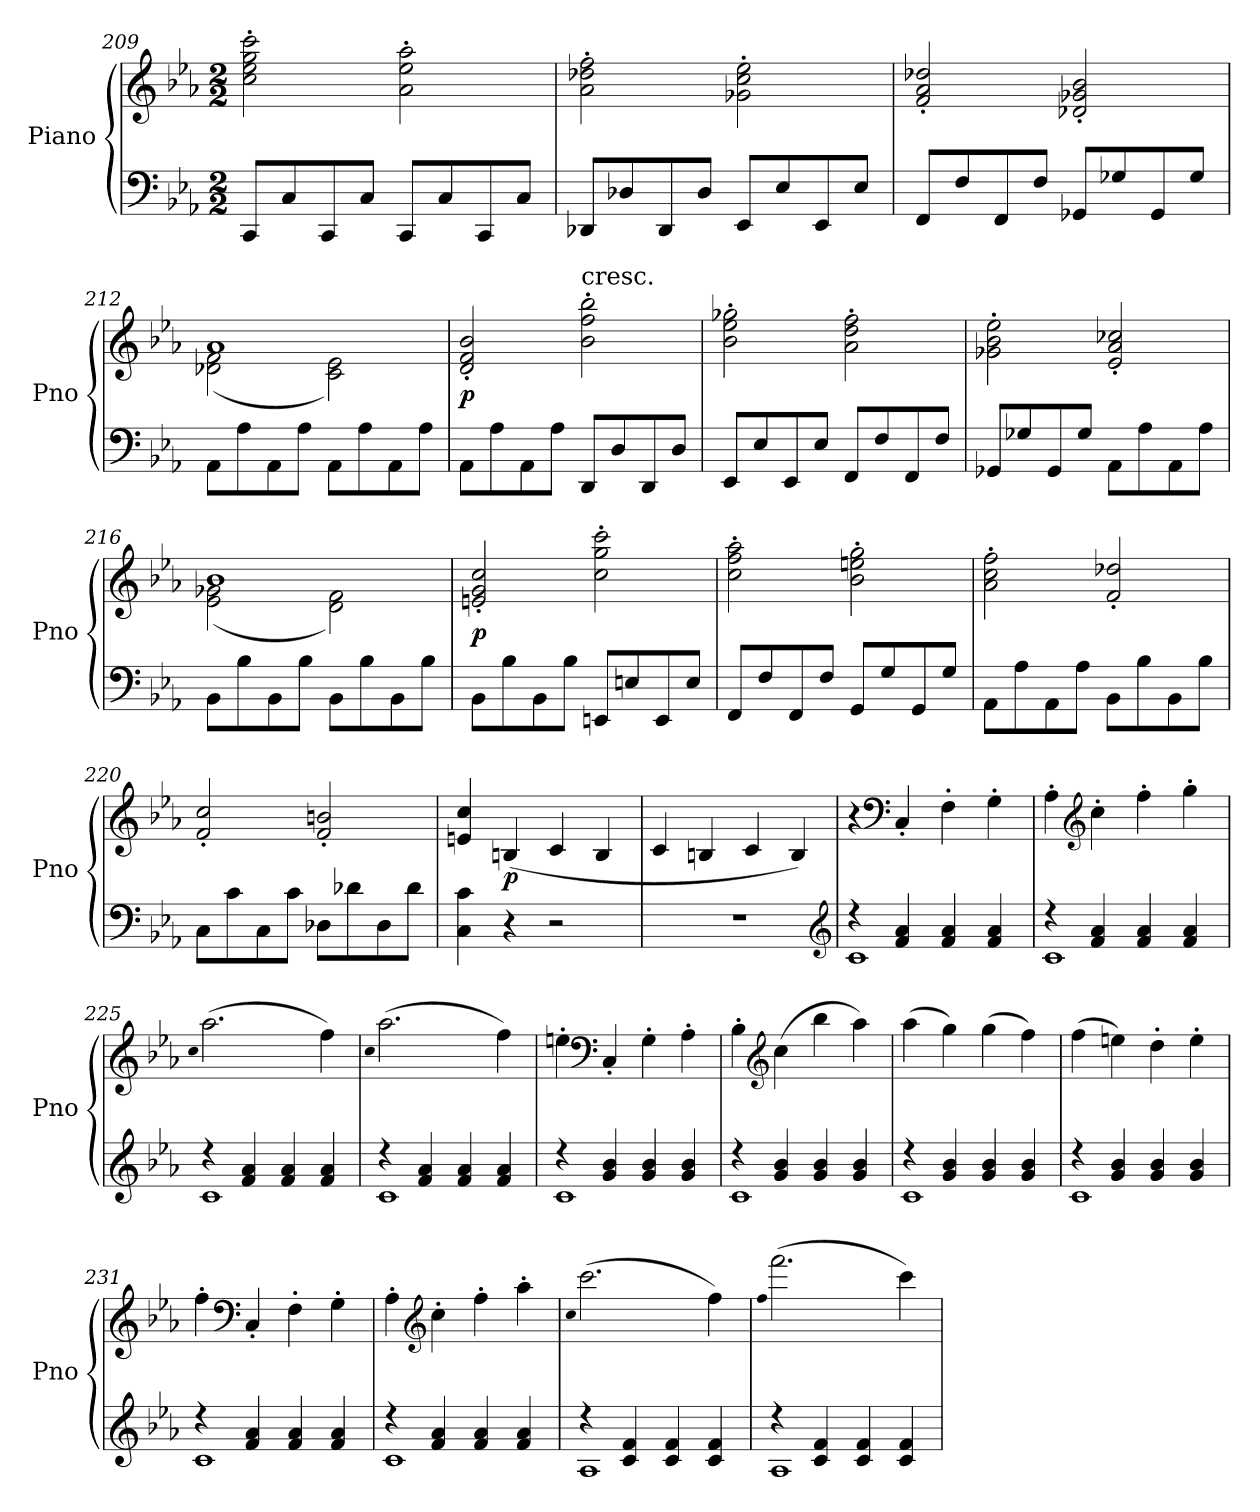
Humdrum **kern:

**kern	**kern	**dynam
*part1	*part1	*part1
*staff2	*staff1	*staff1/2
*I"Piano	*	*
*I'Pno	*	*
*clefF4	*clefG2	*
*k[b-e-a-]	*k[b-e-a-]	*
*M2/2	*M2/2	*
=209	=209	=209
8CC/L	2cc'\ 2ee-'\ 2gg'\ 2ccc'\	.
8C/	.	.
8CC/	.	.
8C/J	.	.
8CC/L	2a-'\ 2ee-'\ 2aa-'\	.
8C/	.	.
8CC/	.	.
8C/J	.	.
=210	=210	=210
8DD-X/L	2a-'\ 2dd-X'\ 2ff'\	.
8D-X/	.	.
8DD-/	.	.
8D-/J	.	.
8EE-/L	2g-X'\ 2cc'\ 2ee-'\	.
8E-/	.	.
8EE-/	.	.
8E-/J	.	.
=211	=211	=211
8FF/L	2f'/ 2a-'/ 2dd-X'/	.
8F/	.	.
8FF/	.	.
8F/J	.	.
8GG-X/L	2d-X'/ 2g-X'/ 2b-'/	.
8G-X/	.	.
8GG-/	.	.
8G-/J	.	.
=212	=212	=212
*	*^	*
8AA-\L	1a-	(2d-X\ 2f\	.
8A-\	.	.	.
8AA-\	.	.	.
8A-\J	.	.	.
8AA-\L	.	2c\ 2e-\)	.
8A-\	.	.	.
8AA-\	.	.	.
8A-\J	.	.	.
*	*v	*v	*
=213	=213	=213
8AA-\L	2d'/ 2f'/ 2b-'/	p
8A-\	.	.
8AA-\	.	.
8A-\J	.	.
!	!LO:TX:t=cresc.	!
8DD/L	2b-'\ 2ff'\ 2bb-'\	.
8D/	.	.
8DD/	.	.
8D/J	.	.
=214	=214	=214
8EE-/L	2b-'\ 2ee-'\ 2gg-X'\	.
8E-/	.	.
8EE-/	.	.
8E-/J	.	.
8FF/L	2a-'\ 2dd'\ 2ff'\	.
8F/	.	.
8FF/	.	.
8F/J	.	.
=215	=215	=215
8GG-X/L	2g-X'\ 2b-'\ 2ee-'\	.
8G-X/	.	.
8GG-/	.	.
8G-/J	.	.
8AA-\L	2e-'/ 2a-'/ 2cc-X'/	.
8A-\	.	.
8AA-\	.	.
8A-\J	.	.
=216	=216	=216
*	*^	*
8BB-\L	1b-	(2e-\ 2g-X\	.
8B-\	.	.	.
8BB-\	.	.	.
8B-\J	.	.	.
8BB-\L	.	2d\ 2f\)	.
8B-\	.	.	.
8BB-\	.	.	.
8B-\J	.	.	.
*	*v	*v	*
=217	=217	=217
8BB-\L	2en'/ 2g'/ 2cc'/	p
8B-\	.	.
8BB-\	.	.
8B-\J	.	.
8EEn/L	2cc'\ 2gg'\ 2ccc'\	.
8En/	.	.
8EE/	.	.
8E/J	.	.
=218	=218	=218
8FF/L	2cc'\ 2ff'\ 2aa-'\	.
8F/	.	.
8FF/	.	.
8F/J	.	.
8GG/L	2b-'\ 2een'\ 2gg'\	.
8G/	.	.
8GG/	.	.
8G/J	.	.
=219	=219	=219
8AA-\L	2a-'\ 2cc'\ 2ff'\	.
8A-\	.	.
8AA-\	.	.
8A-\J	.	.
8BB-\L	2f'/ 2dd-X'/	.
8B-\	.	.
8BB-\	.	.
8B-\J	.	.
=220	=220	=220
8C\L	2f'/ 2cc'/	.
8c\	.	.
8C\	.	.
8c\J	.	.
8D-X\L	2f'/ 2bn'/	.
8d-X\	.	.
8D-\	.	.
8d-\J	.	.
=221	=221	=221
4C\ 4c\	4en/ 4cc/	.
4r	(4Bn/	p
2r	4c/	.
.	4B/	.
=222	=222	=222
1r	4c/	.
.	4Bn/	.
.	4c/	.
.	4B/)	.
*clefG2	*	*
=223	=223	=223
*^	*	*
4r	1c	4r	.
*	*	*clefF4	*
4f/ 4a-/	.	4C'/	.
4f/ 4a-/	.	4F'\	.
4f/ 4a-/	.	4G'\	.
=224	=224	=224	=224
4r	1c	4A-'\	.
*	*	*clefG2	*
4f/ 4a-/	.	4cc'\	.
4f/ 4a-/	.	4ff'\	.
4f/ 4a-/	.	4gg'\	.
=225	=225	=225	=225
.	.	qcc	.
4r	1c	(2.aa-\	.
4f/ 4a-/	.	.	.
4f/ 4a-/	.	.	.
4f/ 4a-/	.	4ff\)	.
=226	=226	=226	=226
.	.	qcc	.
4r	1c	(2.aa-\	.
4f/ 4a-/	.	.	.
4f/ 4a-/	.	.	.
4f/ 4a-/	.	4ff\)	.
=227	=227	=227	=227
4r	1c	4een'\	.
*	*	*clefF4	*
4g/ 4b-/	.	4C'/	.
4g/ 4b-/	.	4G'\	.
4g/ 4b-/	.	4A-'\	.
=228	=228	=228	=228
4r	1c	4B-'\	.
*	*	*clefG2	*
4g/ 4b-/	.	(4cc\	.
4g/ 4b-/	.	4bb-\	.
4g/ 4b-/	.	4aa-\)	.
=229	=229	=229	=229
4r	1c	(4aa-\	.
4g/ 4b-/	.	4gg\)	.
4g/ 4b-/	.	(4gg\	.
4g/ 4b-/	.	4ff\)	.
=230	=230	=230	=230
4r	1c	(4ff\	.
4g/ 4b-/	.	4een\)	.
4g/ 4b-/	.	4dd'\	.
4g/ 4b-/	.	4ee'\	.
=231	=231	=231	=231
4r	1c	4ff'\	.
*	*	*clefF4	*
4f/ 4a-/	.	4C'/	.
4f/ 4a-/	.	4F'\	.
4f/ 4a-/	.	4G'\	.
=232	=232	=232	=232
4r	1c	4A-'\	.
*	*	*clefG2	*
4f/ 4a-/	.	4cc'\	.
4f/ 4a-/	.	4ff'\	.
4f/ 4a-/	.	4aa-'\	.
=233	=233	=233	=233
.	.	qcc	.
4r	1A-	(2.ccc\	.
4c/ 4f/	.	.	.
4c/ 4f/	.	.	.
4c/ 4f/	.	4ff\)	.
=234	=234	=234	=234
.	.	qff	.
4r	1A-	(2.fff\	.
4c/ 4f/	.	.	.
4c/ 4f/	.	.	.
4c/ 4f/	.	4ccc\)	.
*v	*v	*	*
=	=	=
*-	*-	*-
